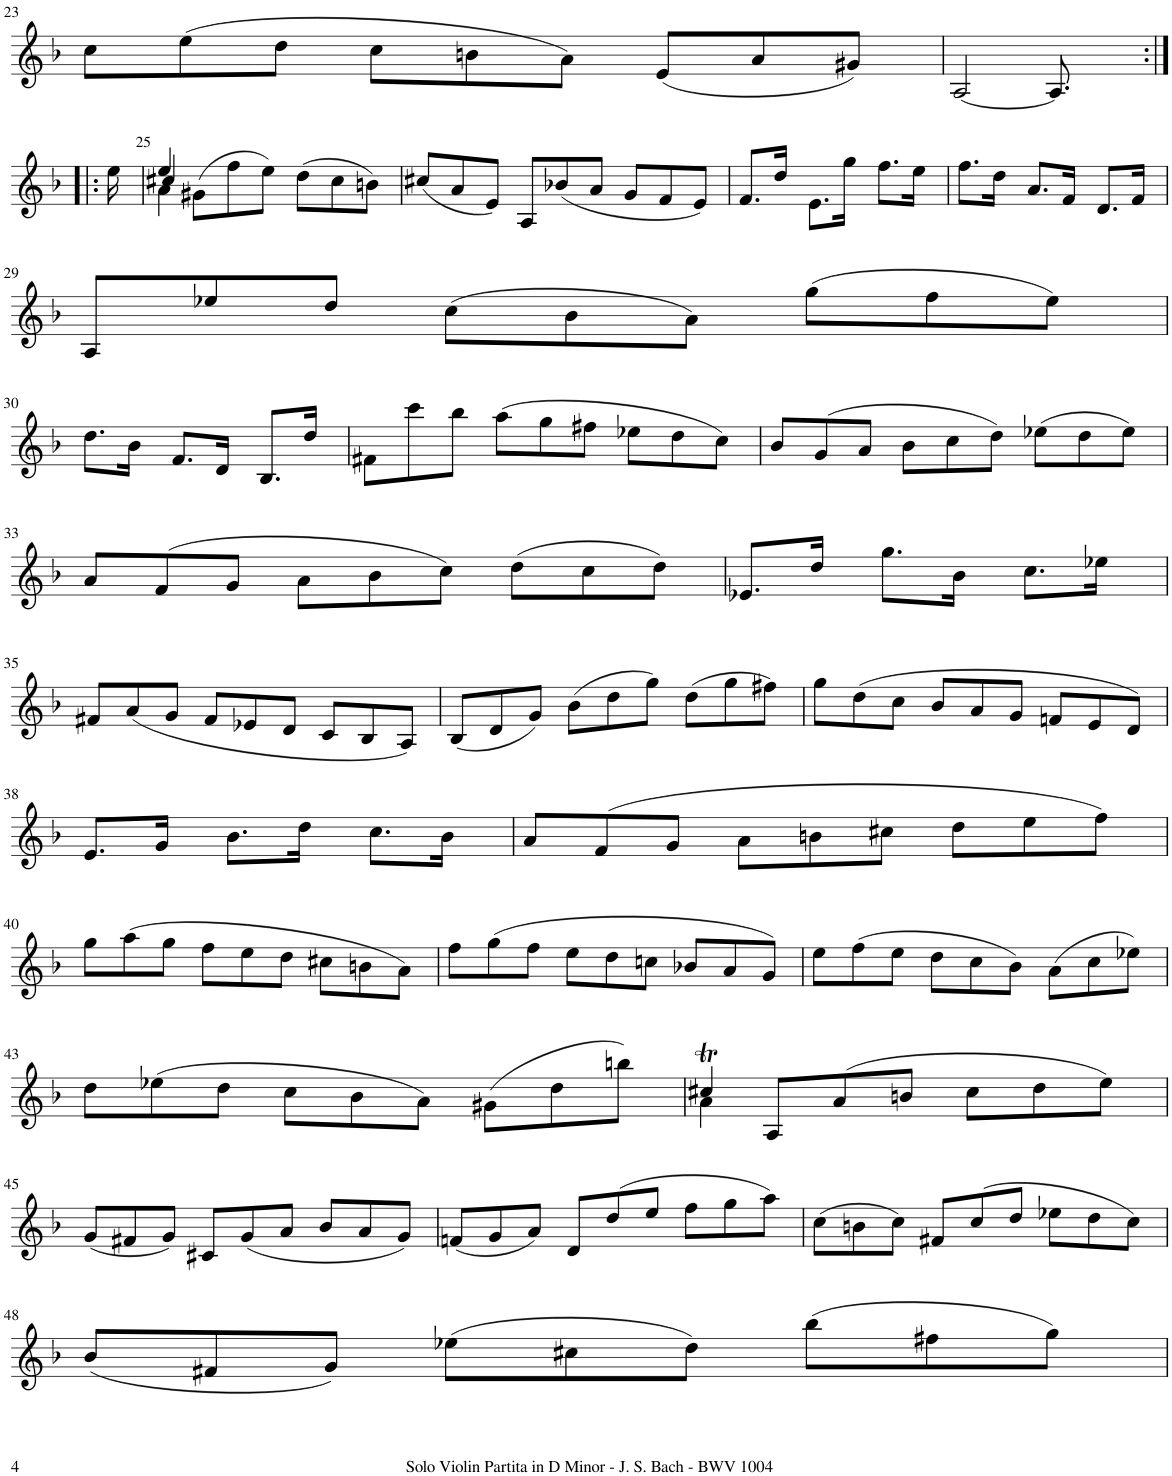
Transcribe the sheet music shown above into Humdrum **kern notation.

**kern
*part1
*staff1
*I"Violin
*I'Vln.
!!LO:PB:g=z
*clefG2
*k[b-]
*M3/4
*Xtuplet
=23
12cc\L
(12ee\
12dd\J
12cc\L
12bn\
12a\J)
(12e/L
12a/
12g#X/J)
=24
[2A/
8.A/]
!!LO:LB:g=z
=24X1:|!|:
16ee\
=25
*^
*	*^
4ee/	4a\	4cc#X/
(12g#X\L	4ryy	4ryy
12ff\	.	.
12ee\J)	.	.
(12dd\L	4ryy	4ryy
12cc#\	.	.
12bn\J)	.	.
*v	*v	*v
=26
(12cc#X/L
12a/
12e/J)
12A/L
(12b-X/
12a/J
12g/L
12f/
12e/J)
=27
8.f/L
16dd/Jk
8.e\L
16gg\Jk
8.ff\L
16ee\Jk
=28
8.ff\L
16dd\Jk
8.a/L
16f/Jk
8.d/L
16f/Jk
!!LO:LB:g=z
=29
12A/L
12ee-X/
12dd/J
(12cc\L
12b-\
12a\J)
(12gg\L
12ff\
12ee-\J)
!!LO:LB:g=z
=30
8.dd\L
16b-\Jk
8.f/L
16d/Jk
8.B-/L
16dd/Jk
=31
12f#X\L
12ccc\
12bb-\J
(12aa\L
12gg\
12ff#X\J
12ee-X\L
12dd\
12cc\J)
=32
12b-/L
(12g/
12a/J
12b-\L
12cc\
12dd\J)
(12ee-X\L
12dd\
12ee-\J)
!!LO:LB:g=z
=33
12a/L
(12f/
12g/J
12a\L
12b-\
12cc\J)
(12dd\L
12cc\
12dd\J)
=34
8.e-X/L
16dd/Jk
8.gg\L
16b-\Jk
8.cc\L
16ee-X\Jk
!!LO:LB:g=z
=35
12f#X/L
(12a/
12g/J
12f#/L
12e-X/
12d/J
12c/L
12B-/
12A/J)
=36
(12B-/L
12d/
12g/J)
(12b-\L
12dd\
12gg\J)
(12dd\L
12gg\
12ff#X\J)
=37
12gg\L
(12dd\
12cc\J
12b-/L
12a/
12g/J
12fn/L
12e/
12d/J)
!!LO:LB:g=z
=38
8.e/L
16g/Jk
8.b-\L
16dd\Jk
8.cc\L
16b-\Jk
=39
12a/L
(12f/
12g/J
12a\L
12bn\
12cc#X\J
12dd\L
12ee\
12ff\J)
!!LO:LB:g=z
=40
12gg\L
(12aa\
12gg\J
12ff\L
12ee\
12dd\J
12cc#X\L
12bn\
12a\J)
=41
12ff\L
(12gg\
12ff\J
12ee\L
12dd\
12ccn\J
12b-X/L
12a/
12g/J)
=42
12ee\L
(12ff\
12ee\J
12dd\L
12cc\
12b-\J)
(12a\L
12cc\
12ee-X\J)
!!LO:LB:g=z
=43
12dd\L
(12ee-X\
12dd\J
12cc\L
12b-\
12a\J)
(12g#X\L
12dd\
12bbn\J)
=44
*^
4cc#Xt/	4a\
12A/L	4ryy
(12a/	.
12bn/J	.
12cc#\L	4ryy
12dd\	.
12ee\J)	.
*v	*v
!!LO:LB:g=z
=45
(12g/L
12f#X/
12g/J)
12c#X/L
(12g/
12a/J
12b-/L
12a/
12g/J)
=46
(12fn/L
12g/
12a/J)
12d/L
(12dd/
12ee/J
12ff\L
12gg\
12aa\J)
=47
(12cc\L
12bn\
12cc\J)
12f#X/L
(12cc/
12dd/J
12ee-X\L
12dd\
12cc\J)
!!LO:LB:g=z
=48
(12b-/L
12f#X/
12g/J)
(12ee-X\L
12cc#X\
12dd\J)
(12bb-\L
12ff#X\
12gg\J)
=
*-
